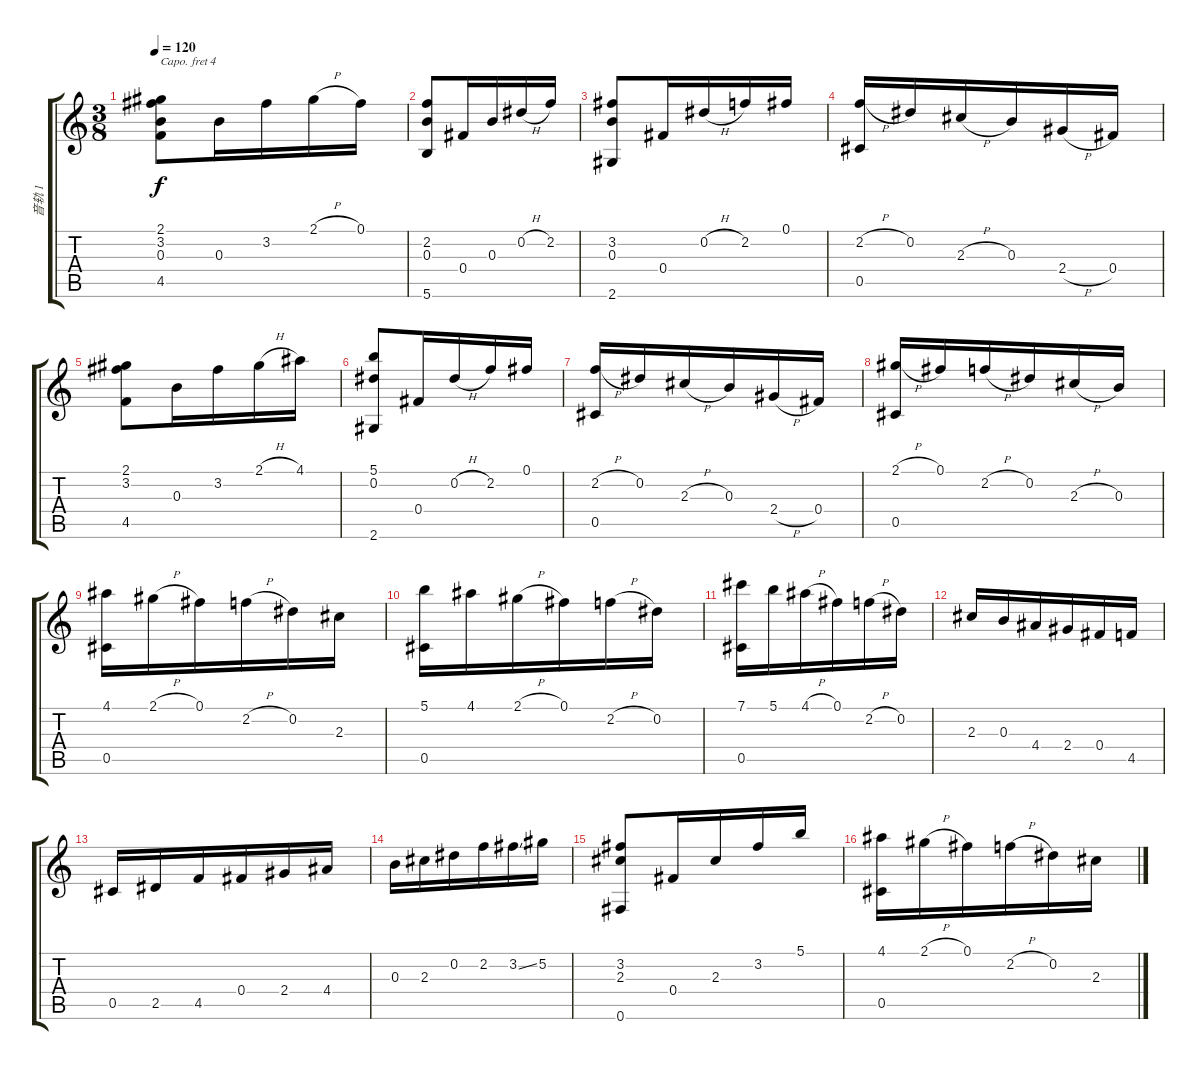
\track ("音轨 1" "音轨 1") {instrument acousticguitarsteel}
\staff {score tabs}
\capo 4
\tuning (D4 B3 G3 D3 A2 D2) {hide}
\ts (3 8)
\tempo 120
\clef g2
\ks c
(2.1 3.2 0.3 4.5).8{dy f} 0.3.16 3.2.16 2.1{h}.16 0.1.16 |
(2.2 0.3 5.6).8 0.4.16 0.3.16 0.2{h}.16 2.2.16 |
(3.2 0.3 2.6).8 0.4.16 0.2{h}.16 2.2.16 0.1.16 |
(2.2{h} 0.5).16 0.2.16 2.3{h}.16 0.3.16 2.4{h}.16 0.4.16 |
(2.1 3.2 4.5).8 0.3.16 3.2.16 2.1{h}.16 4.1.16 |
(5.1 0.2 2.6).8 0.4.16 0.2{h}.16 2.2.16 0.1.16 |
(2.2{h} 0.5).16 0.2.16 2.3{h}.16 0.3.16 2.4{h}.16 0.4.16 |
(2.1{h} 0.5).16 0.1.16 2.2{h}.16 0.2.16 2.3{h}.16 0.3.16 |
(4.1 0.5).16 2.1{h}.16 0.1.16 2.2{h}.16 0.2.16 2.3.16 |
(5.1 0.5).16 4.1.16 2.1{h}.16 0.1.16 2.2{h}.16 0.2.16 |
(7.1 0.5).16 5.1.16 4.1{h}.16 0.1.16 2.2{h}.16 0.2.16 |
2.3.16 0.3.16 4.4.16 2.4.16 0.4.16 4.5.16 |
0.5.16 2.5.16 4.5.16 0.4.16 2.4.16 4.4.16 |
0.3.16 2.3.16 0.2.16 2.2.16 3.2{ss}.16 5.2.16 |
(3.2 2.3 0.6).8 0.4.16 2.3.16 3.2.16 5.1.16 |
(4.1 0.5).16 2.1{h}.16 0.1.16 2.2{h}.16 0.2.16 2.3.16
